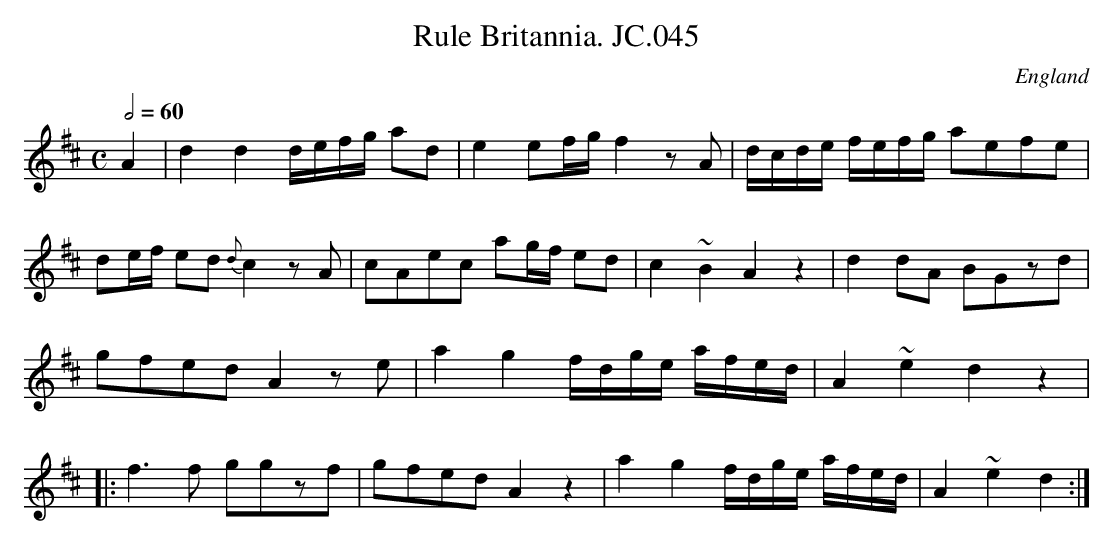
X:1
T:Rule Britannia. JC.045
O:England
M:C
L:1/8
Q:2/4=60
K:D major
A2|\
d2d2d/e/f/g/ ad|e2ef/g/f2zA|d/c/d/e/ f/e/f/g/ aefe|!
de/f/ ed{d}c2zA|cAec ag/f/ ed|c2~B2A2z2|d2dA BGzd|!
gfedA2ze|a2g2f/d/g/e/ a/f/e/d/|A2~e2d2z2|!
|:f3f ggzf|gfedA2z2|a2g2f/d/g/e/ a/f/e/d/|A2~e2d2:|
